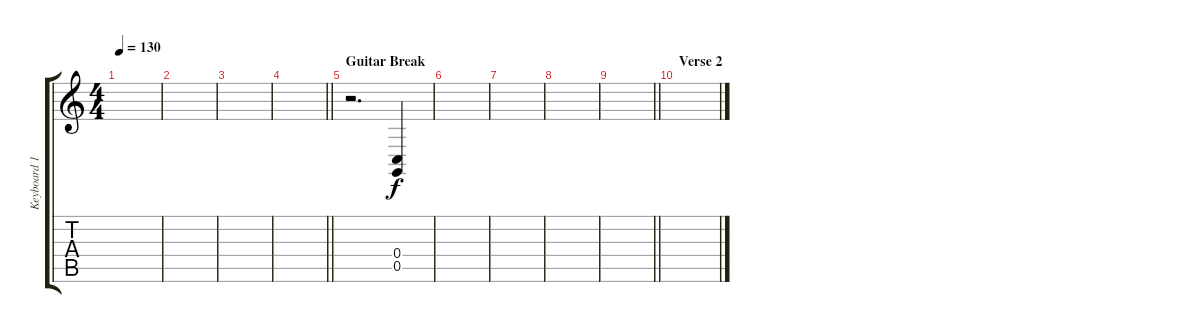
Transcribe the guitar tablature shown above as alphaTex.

\track ("Keyboard 1" "Keyboard 1") {instrument harpsichord}
\staff {score tabs}
\tuning (D4 A3 F3 C3 G2 D2) {hide}
\ts (4 4)
\tempo 130
\clef g2
\ks c
|
|
|
\barLineRight lightlight
|
\section ("" "Guitar Break")
r.2{d volume 16 instrument gunshot} (0.4 0.5).4 |
|
|
|
\barLineRight lightlight
|
\section ("" "Verse 2")
